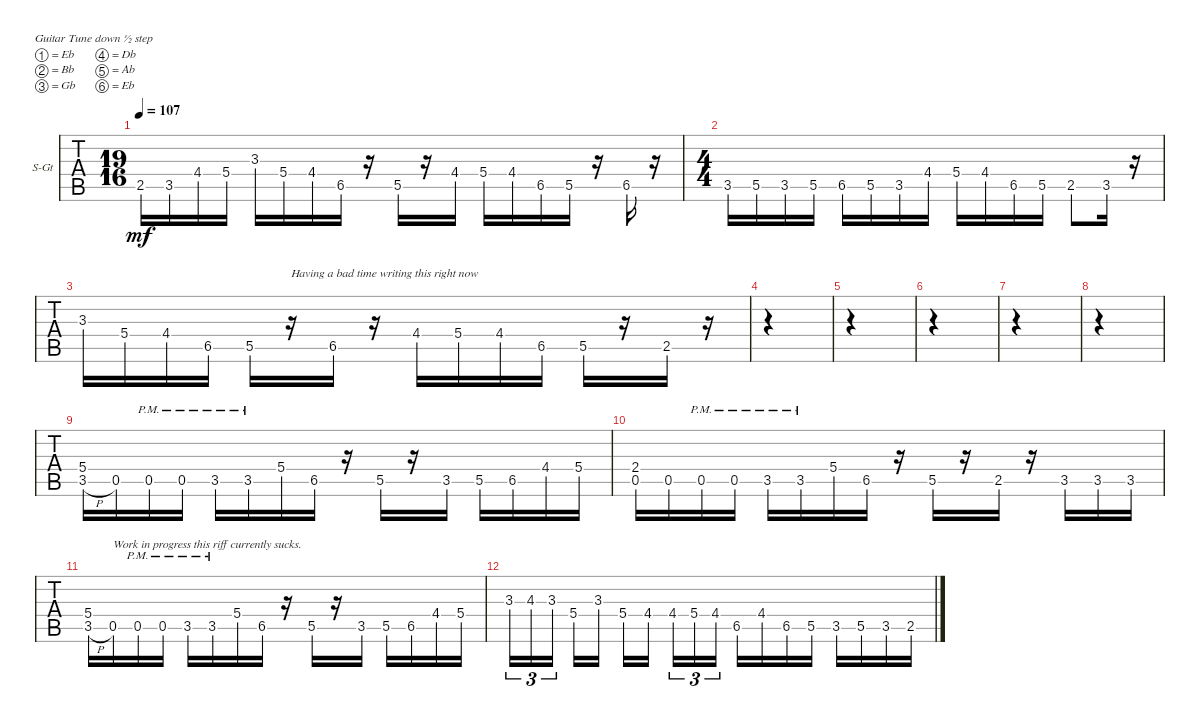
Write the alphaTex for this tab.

\defaultSystemsLayout 4
\bracketExtendMode groupsimilarinstruments
\firstSystemTrackNameOrientation horizontal
\otherSystemsTrackNameOrientation horizontal
\track ("Steel Guitar" "S-Gt") {instrument acousticguitarsteel}
\staff {tabs}
\tuning (Eb4 Bb3 Gb3 Db3 Ab2 Eb2)
\ts (19 16)
\tempo 107
\clef g2
\ks c
2.5.16{dy mf instrument acousticguitarsteel} 3.5.16 4.4.16 5.4.16 3.3.16 5.4.16 4.4.16 6.5.16 r.16 5.5.16 r.16 4.4.16 5.4.16 4.4.16 6.5.16 5.5.16 r.16 6.5.16 r.16 |
\ts (4 4)
3.5.16 5.5.16 3.5.16 5.5.16 6.5.16 5.5.16 3.5.16 4.4.16 5.4.16 4.4.16 6.5.16 5.5.16 2.5.8 3.5.16 r.16 |
3.3.16 5.4.16 4.4.16 6.5.16 5.5.16 r.16{txt "Having a bad time writing this right now"} 6.5.16 r.16 4.4.16 5.4.16 4.4.16 6.5.16 5.5.16 r.16 2.5.16 r.16 |
|
|
|
|
|
(3.5{h} 5.4).16 0.5.16 0.5{pm}.16 0.5{pm}.16 3.5{pm}.16 3.5{pm}.16 5.4.16 6.5.16 r.16 5.5.16 r.16 3.5.16 5.5.16 6.5.16 4.4.16 5.4.16 |
(0.5 2.4).16 0.5.16 0.5{pm}.16 0.5{pm}.16 3.5{pm}.16 3.5{pm}.16 5.4.16 6.5.16 r.16 5.5.16 r.16 2.5.16 r.16 3.5.16 3.5.16 3.5.16 |
(3.5{h} 5.4).16 0.5.16{txt "Work in progress this riff currently sucks."} 0.5{pm}.16 0.5{pm}.16 3.5{pm}.16 3.5{pm}.16 5.4.16 6.5.16 r.16 5.5.16 r.16 3.5.16 5.5.16 6.5.16 4.4.16 5.4.16 |
3.3.16{tu (3 2)} 4.3.16{tu (3 2)} 3.3.16{tu (3 2)} 5.4.16 3.3.16 5.4.16 4.4.16 4.4.16{tu (3 2)} 5.4.16{tu (3 2)} 4.4.16{tu (3 2)} 6.5.16 4.4.16 6.5.16 5.5.16 3.5.16 5.5.16 3.5.16 2.5.16
